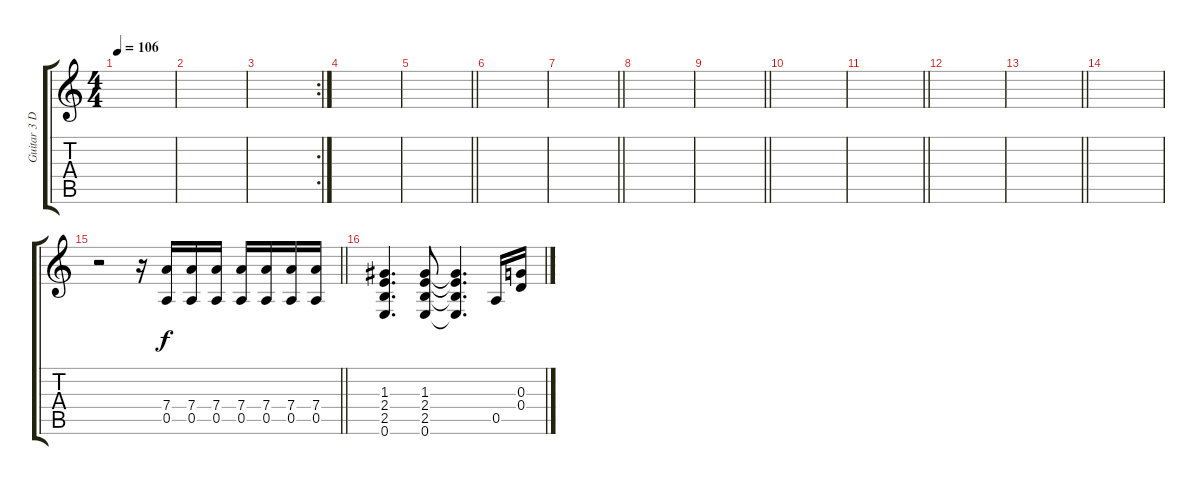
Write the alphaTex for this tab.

\track ("Guitar 3 DISTORTION" "Guitar 3 D") {instrument overdrivenguitar}
\staff {score tabs}
\tuning (E4 B3 G3 D3 A2 E2) {hide}
\ts (4 4)
\tempo 106
\clef g2
\ks c
|
|
\rc 2
|
|
\barLineRight lightlight
|
|
\barLineRight lightlight
|
|
\barLineRight lightlight
|
|
\barLineRight lightlight
|
|
\barLineRight lightlight
|
|
\barLineRight lightlight
r.2 r.16 (7.4 0.5).16 (7.4 0.5).16 (7.4 0.5).16 (7.4 0.5).16 (7.4 0.5).16 (7.4 0.5).16 (7.4 0.5).16 |
(1.3 2.4 2.5 0.6).4{d} (1.3 2.4 2.5 0.6).8 (1.3{t} 2.4{t} 2.5{t} 0.6{t}).4{d} 0.5.16 (0.3 0.4).16
